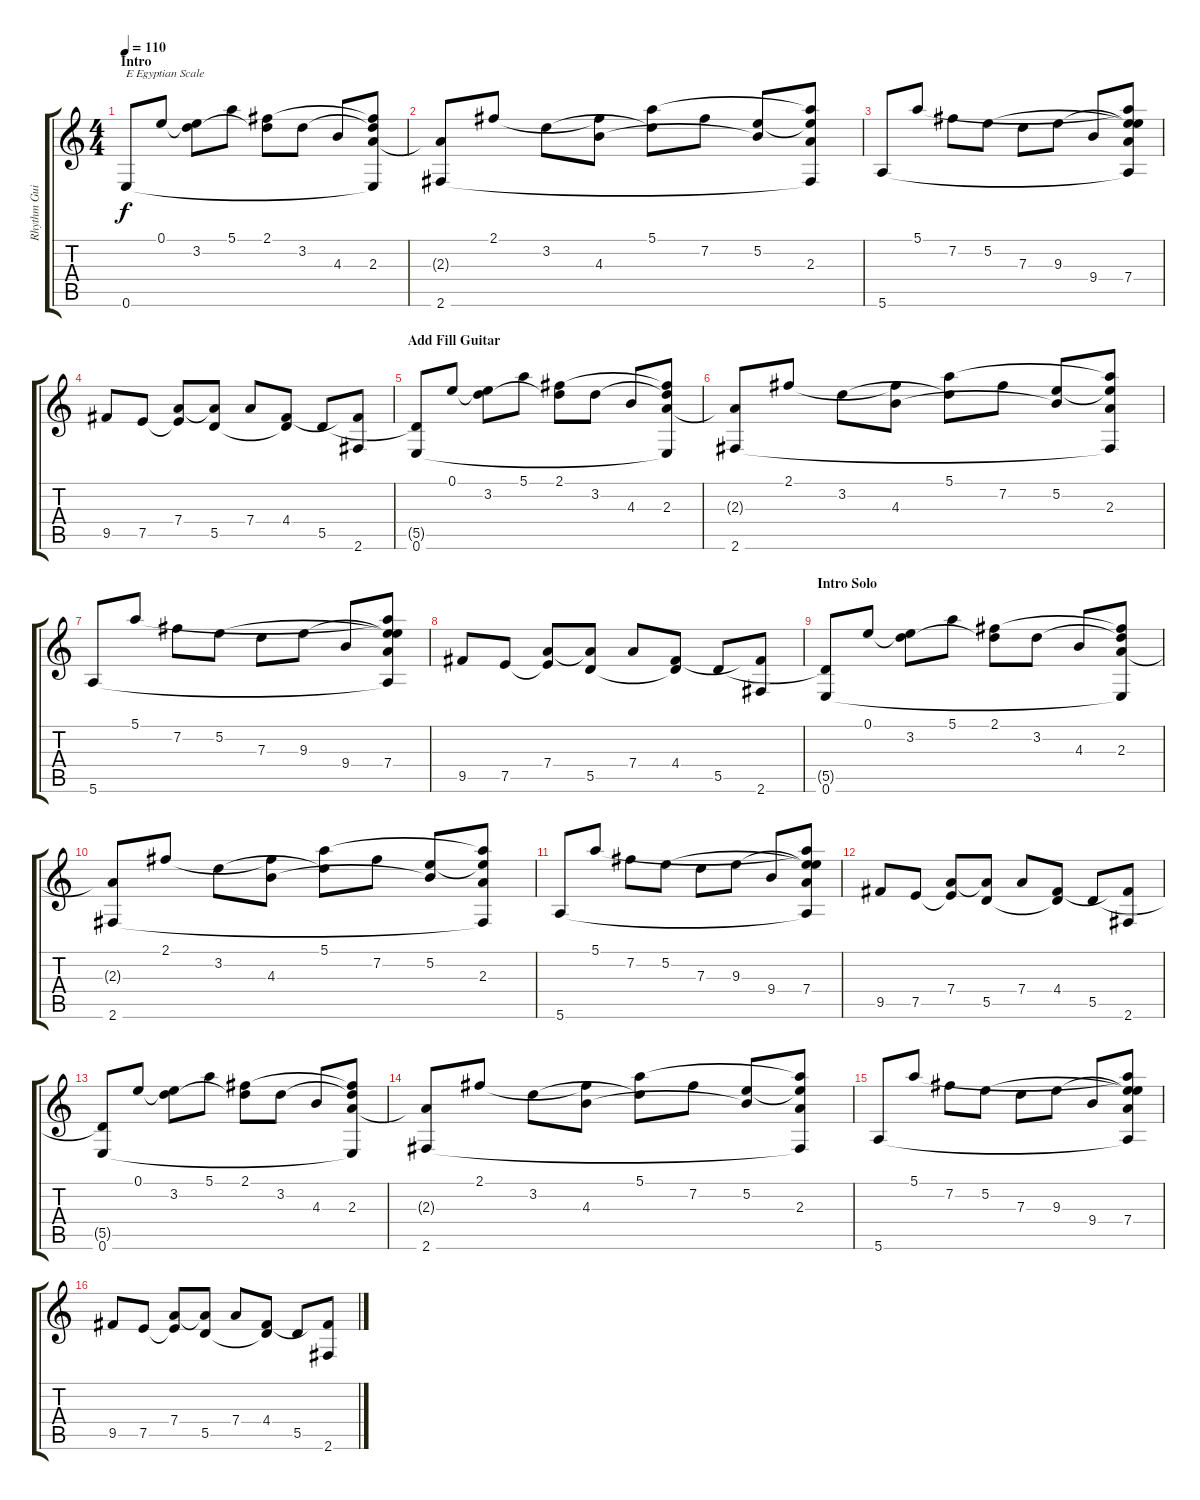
\track ("Rhythm Guitar" "Rhythm Gui") {instrument acousticguitarsteel}
\staff {score tabs}
\tuning (E4 B3 G3 D3 A2 E2) {hide}
\ts (4 4)
\section ("" "Intro")
\tempo 110
\clef g2
\ks c
0.6.8{txt "E Egyptian Scale" dy f instrument acousticguitarsteel} 0.1.8 (0.1{t} 3.2).8 5.1.8 (2.1 3.2{t}).8 3.2.8 4.3.8 (2.1{t} 3.2{t} 2.3 0.6{t}).8 |
(2.3{t} 2.6).8 2.1.8 3.2.8 (2.1{t} 4.3).8 (5.1 3.2{t}).8 7.2.8 (5.2 4.3{t}).8 (5.1{t} 5.2{t} 2.3 2.6{t}).8 |
5.6.8 5.1.8 7.2.8 5.2.8 7.3.8 9.3.8 9.4.8 (5.1{t} 5.2{t} 9.3{t} 7.4 5.6{t}).8 |
9.5.8 7.5.8 (7.4 7.5{t}).8 (7.4{t} 5.5).8 7.4.8 (4.4 5.5{t}).8 5.5.8 (4.4{t} 2.6).8 |
\section ("" "Add Fill Guitar")
(5.5{t} 0.6).8 0.1.8 (0.1{t} 3.2).8 5.1.8 (2.1 3.2{t}).8 3.2.8 4.3.8 (2.1{t} 3.2{t} 2.3 0.6{t}).8 |
(2.3{t} 2.6).8 2.1.8 3.2.8 (2.1{t} 4.3).8 (5.1 3.2{t}).8 7.2.8 (5.2 4.3{t}).8 (5.1{t} 5.2{t} 2.3 2.6{t}).8 |
5.6.8 5.1.8 7.2.8 5.2.8 7.3.8 9.3.8 9.4.8 (5.1{t} 5.2{t} 9.3{t} 7.4 5.6{t}).8 |
9.5.8 7.5.8 (7.4 7.5{t}).8 (7.4{t} 5.5).8 7.4.8 (4.4 5.5{t}).8 5.5.8 (4.4{t} 2.6).8 |
\section ("" "Intro Solo")
(5.5{t} 0.6).8 0.1.8 (0.1{t} 3.2).8 5.1.8 (2.1 3.2{t}).8 3.2.8 4.3.8 (2.1{t} 3.2{t} 2.3 0.6{t}).8 |
(2.3{t} 2.6).8 2.1.8 3.2.8 (2.1{t} 4.3).8 (5.1 3.2{t}).8 7.2.8 (5.2 4.3{t}).8 (5.1{t} 5.2{t} 2.3 2.6{t}).8 |
5.6.8 5.1.8 7.2.8 5.2.8 7.3.8 9.3.8 9.4.8 (5.1{t} 5.2{t} 9.3{t} 7.4 5.6{t}).8 |
9.5.8 7.5.8 (7.4 7.5{t}).8 (7.4{t} 5.5).8 7.4.8 (4.4 5.5{t}).8 5.5.8 (4.4{t} 2.6).8 |
(5.5{t} 0.6).8 0.1.8 (0.1{t} 3.2).8 5.1.8 (2.1 3.2{t}).8 3.2.8 4.3.8 (2.1{t} 3.2{t} 2.3 0.6{t}).8 |
(2.3{t} 2.6).8 2.1.8 3.2.8 (2.1{t} 4.3).8 (5.1 3.2{t}).8 7.2.8 (5.2 4.3{t}).8 (5.1{t} 5.2{t} 2.3 2.6{t}).8 |
5.6.8 5.1.8 7.2.8 5.2.8 7.3.8 9.3.8 9.4.8 (5.1{t} 5.2{t} 9.3{t} 7.4 5.6{t}).8 |
9.5.8 7.5.8 (7.4 7.5{t}).8 (7.4{t} 5.5).8 7.4.8 (4.4 5.5{t}).8 5.5.8 (4.4{t} 2.6).8
